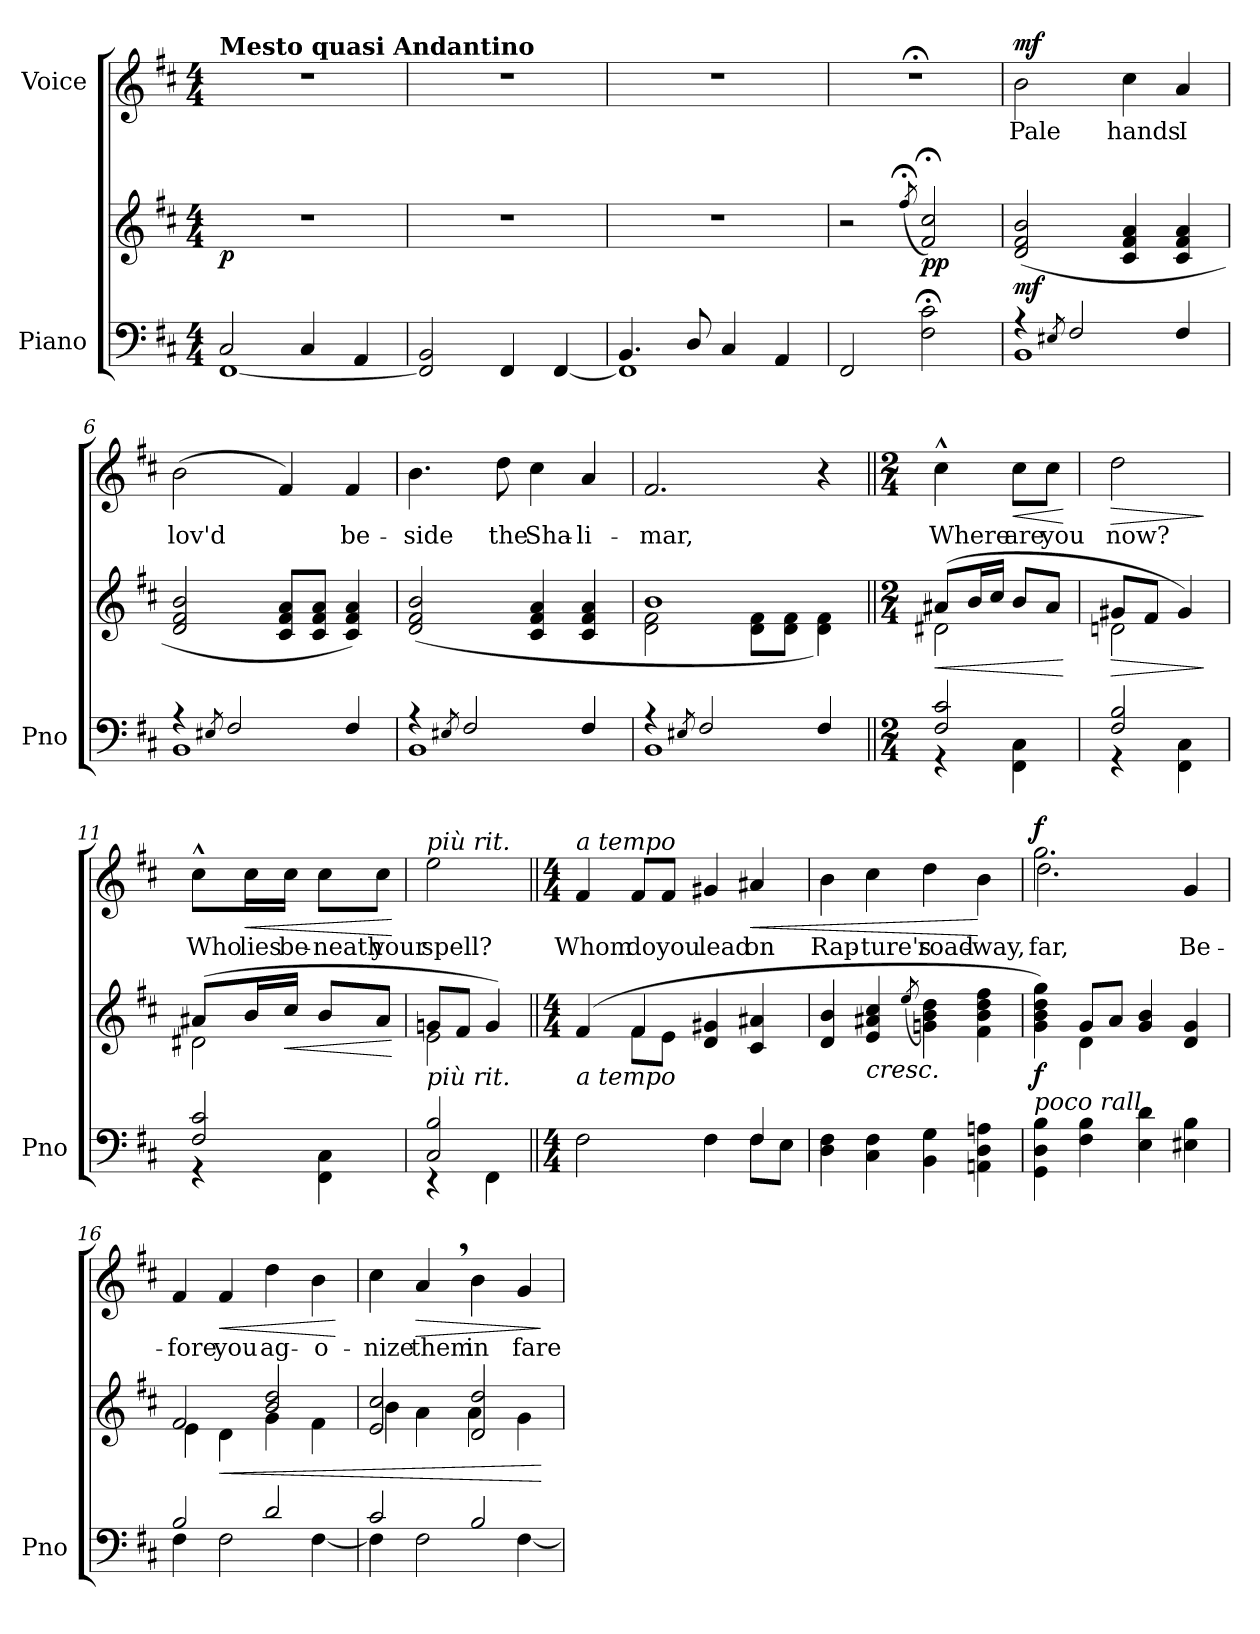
**kern	**kern	**dynam	**kern	**text	**dynam
*part2	*part2	*part2	*part1	*part1	*part1
*staff3	*staff2	*staff2/3	*staff1	*staff1	*staff1
*I"Piano	*	*	*I"Voice	*	*
*I'Pno	*	*	*	*	*
*clefF4	*clefG2	*	*clefG2	*	*
*k[f#c#]	*k[f#c#]	*	*k[f#c#]	*	*
*M4/4	*M4/4	*	*M4/4	*	*
=1	=1	=1	=1	=1	=1
*^	*	*	*	*	*
!	!	!	!	!LO:TX:a:B:t=Mesto quasi Andantino	!	!
!	!	!	!LO:DY:b	!	!	!
2C#/	[1FF#	1r	p	1r	.	.
4C#/	.	.	.	.	.	.
4AA/	.	.	.	.	.	.
=2	=2	=2	=2	=2	=2	=2
1ryy	2FF#/] 2BB/	1r	.	1r	.	.
.	4FF#/	.	.	.	.	.
.	[4FF#/	.	.	.	.	.
=3	=3	=3	=3	=3	=3	=3
4.BB/	1FF#]	1r	.	1r	.	.
8D/	.	.	.	.	.	.
4C#/	.	.	.	.	.	.
4AA/	.	.	.	.	.	.
*v	*v	*	*	*	*	*
=4	=4	=4	=4	=4	=4
2FF#/	2r	.	1r;<	.	.
.	(>8qff#;</	.	.	.	.
!	!	!LO:DY:b	!	!	!
2F#\;< 2c#\;<	2f#/;< 2cc#/;<)	pp	.	.	.
=5	=5	=5	=5	=5	=5
*^	*	*	*	*	*
!	!	!	!LO:DY:b	!	!LO:LY:b	!LO:DY:a
4r	1BB	(>2d/ 2f#/ 2b/	mf	2b\	Pale	mf
8qE#X/	.	.	.	.	.	.
2F#/	.	.	.	.	.	.
!	!	!	!	!	!LO:LY:b	!
.	.	4c#/ 4f#/ 4a/	.	4cc#\	hands	.
!	!	!	!	!	!LO:LY:b	!
4F#/	.	4c#/ 4f#/ 4a/	.	4a/	I	.
=6	=6	=6	=6	=6	=6	=6
!	!	!	!	!	!LO:LY:b	!
4r	1BB	2d/ 2f#/ 2b/	.	(>2b\	lov'd	.
8qE#X/	.	.	.	.	.	.
2F#/	.	.	.	.	.	.
.	.	8c#/ 8f#/ 8a/L	.	4f#/)	.	.
.	.	8c#/ 8f#/ 8a/J	.	.	.	.
!	!	!	!	!	!LO:LY:b	!
4F#/	.	4c#/ 4f#/ 4a/)	.	4f#/	be-	.
!!LO:LB:g=z
=7	=7	=7	=7	=7	=7	=7
!	!	!	!	!	!LO:LY:b	!
4r	1BB	(>2d/ 2f#/ 2b/	.	4.b\	-side	.
8qE#X/	.	.	.	.	.	.
2F#/	.	.	.	.	.	.
!	!	!	!	!	!LO:LY:b	!
.	.	.	.	8dd\	the	.
!	!	!	!	!	!LO:LY:b	!
.	.	4c#/ 4f#/ 4a/	.	4cc#\	Sha-	.
!	!	!	!	!	!LO:LY:b	!
4F#/	.	4c#/ 4f#/ 4a/	.	4a/	-li-	.
=8	=8	=8	=8	=8	=8	=8
*	*	*^	*	*	*	*
!	!	!	!	!	!	!LO:LY:b	!
4r	1BB	1b	2d\ 2f#\	.	2.f#/	-mar,	.
8qE#X/	.	.	.	.	.	.	.
2F#/	.	.	.	.	.	.	.
.	.	.	8d\ 8f#\L	.	.	.	.
.	.	.	8d\ 8f#\J	.	.	.	.
4F#/	.	.	4d\ 4f#\)	.	4r	.	.
=9||	=9||	=9||	=9||	=9||	=9||	=9||	=9||
*M2/4	*	*M2/4	*	*	*M2/4	*	*
!	!	!	!	!LO:HP:b	!	!LO:LY:b	!
2F#/ 2c#/	4r	(>8a#X/L	2d#X\	<	4cc#^^\	Where	.
.	.	16b/L	.	.	.	.	.
.	.	16cc#/JJ	.	.	.	.	.
!	!	!	!	!	!	!LO:LY:b	!LO:HP:b
.	4FF#\ 4C#\	8b/L	.	.	8cc#\L	are	<
!	!	!	!	!	!	!LO:LY:b	!
.	.	8a#/J	.	.	8cc#\J	you	.
*v	*v	*	*	*	*	*	*
*	*v	*v	*	*	*	*
.	.	[	.	.	[
=10	=10	=10	=10	=10	=10
*^	*	*	*	*	*
!	!	!	!LO:HP:b	!	!LO:LY:b	!LO:HP:b
*	*	*^	*	*	*	*
2F#/ 2B/	4r	8g#X/L	2dn\	>	2dd\	now?	>
.	.	8f#/J	.	.	.	.	.
.	4FF#\ 4C#\	4g#/)	.	.	.	.	.
*v	*v	*	*	*	*	*	*
*	*v	*v	*	*	*	*
.	.	]	.	.	]
=11	=11	=11	=11	=11	=11
*^	*^	*	*	*	*
!	!	!	!	!	!	!LO:LY:b	!
2F#/ 2c#/	4r	(>8a#X/L	2d#X\	.	8cc#^^\L	Who	.
!	!	!	!	!	!	!LO:LY:b	!LO:HP:b
.	.	16b/L	.	.	16cc#\L	lies	<
!	!	!	!	!LO:HP:b	!	!LO:LY:b	!
.	.	16cc#/JJ	.	<	16cc#\JJ	be-	.
!	!	!	!	!	!	!LO:LY:b	!
.	4FF#\ 4C#\	8b/L	.	.	8cc#\L	-neath	.
!	!	!	!	!	!	!LO:LY:b	!
.	.	8a#/J	.	.	8cc#\J	your	.
*v	*v	*	*	*	*	*	*
*	*v	*v	*	*	*	*
.	.	[	.	.	[
=12	=12	=12	=12	=12	=12
*^	*^	*	*	*	*
!	!	!	!	!	!LO:TX:a:i:t=più rit.	!	!
!	!	!LO:TX:b:i:t=più rit.	!	!	!	!	!
!	!	!	!	!	!	!LO:LY:b	!
2C#/ 2B/	4r	8gn/L	2e\	.	2ee\	spell?	.
.	.	8f#/J	.	.	.	.	.
.	4FF#\	4g/)	.	.	.	.	.
!!LO:LB:g=z
=13||	=13||	=13||	=13||	=13||	=13||	=13||	=13||
*M4/4	*	*M4/4	*	*	*M4/4	*	*
!	!	!	!	!	!LO:TX:a:i:t=a tempo	!	!
!	!	!LO:TX:b:i:t=a tempo	!	!	!	!	!
!	!	!	!	!	!	!LO:LY:b	!
2F#\	2.ryy	(>4f#/	4ryy	.	4f#/	Whom	.
!	!	!	!	!	!	!LO:LY:b	!
.	.	4f#/	8f#\L	.	8f#/L	do	.
!	!	!	!	!	!	!LO:LY:b	!
.	.	.	8e\J	.	8f#/J	you	.
!	!	!	!	!	!	!LO:LY:b	!
4F#\	.	4d/ 4g#X/	2ryy	.	4g#X/	lead	.
!	!	!	!	!	!	!LO:LY:b	!LO:HP:b
4F#/	8F#\L	4c#/ 4a#X/	.	.	4a#X/	on	<
.	8E\J	.	.	.	.	.	.
*	*	*v	*v	*	*	*	*
=14	=14	=14	=14	=14	=14	=14
!	!	!	!	!	!LO:LY:b	!
*v	*v	*	*	*	*	*
4D\ 4F#\	4d/ 4b/	.	4b\	Rap-	.
!	!LO:TX:b:i:t=cresc.	!	!	!	!
!	!	!	!	!LO:LY:b	!
4C#\ 4F#\	4e/ 4a#X/ 4cc#/	.	4cc#\	-ture's	.
.	(>8qee/	.	.	.	.
!	!	!	!	!LO:LY:b	!
4BB\ 4G\	4gn\ 4b\ 4dd\)	.	4dd\	road-	.
!	!	!	!	!LO:LY:b	!
4AAn\ 4D\ 4An\	4f#\ 4b\ 4dd\ 4ff#\	.	4b\	-way,	[
=15	=15	=15	=15	=15	=15
*	*^	*	*	*	*
!	!	!	!	!LO:TX:a:i:t=poco rall.	!	!
!	!LO:TX:b:i:t=poco rall.	!	!	!	!	!
!	!	!	!LO:DY:b	!	!LO:LY:b	!LO:DY:a
*	*	*	*	*^	*	*
4GG\ 4D\ 4B\	4g\ 4b\ 4dd\ 4gg\)	4ryy	f	2.gg\	2.dd!\	far,	f
4F#\ 4B\	8g/L	4d\	.	.	.	.	.
.	8a/J	.	.	.	.	.	.
4E\ 4d\	4g/ 4b/	2ryy	.	.	.	.	.
!	!	!	!	!	!	!LO:LY:b	!
4E#X\ 4B\	4d/ 4g/	.	.	4g/	4ryy	Be-	.
=16	=16	=16	=16	=16	=16	=16	=16
*^	*	*	*	*	*	*	*
!	!	!	!	!	!	!	!LO:LY:b	!
*	*	*	*	*	*v	*v	*	*
2B/	4F#\	2f#/	4e\	.	4f#/	-fore	.
!	!	!	!	!LO:HP:b	!	!LO:LY:b	!LO:HP:b
.	2F#\	.	4d\	<	4f#/	you	<
!	!	!	!	!	!	!LO:LY:b	!
2d/	.	2b/ 2dd/	4g\	.	4dd\	ag-	.
!	!	!	!	!	!	!LO:LY:b	!
.	[4F#\	.	4f#\	.	4b\	-o-	.
*v	*v	*	*	*	*	*	*
*	*v	*v	*	*	*	*
.	.	.	.	.	[
!!LO:PB:g=z
=17	=17	=17	=17	=17	=17
*^	*^	*	*	*	*
!	!	!	!	!	!	!LO:LY:b	!
2c#/	4F#\]	2e/ 2cc#/	4b\	.	4cc#\	-nize	.
!	!	!	!	!	!	!LO:LY:b	!LO:HP:b
.	2F#\	.	4a\	.	4a,/	them	>
!	!	!	!	!	!	!LO:LY:b	!
2B/	.	2d/ 2dd/	4a\	.	4b\	in	.
!	!	!	!	!	!	!LO:LY:b	!
.	[4F#\	.	4g\	.	4g/	fare-	.
*v	*v	*	*	*	*	*	*
*	*v	*v	*	*	*	*
.	.	[	.	.	]
=	=	=	=	=	=
*-	*-	*-	*-	*-	*-
